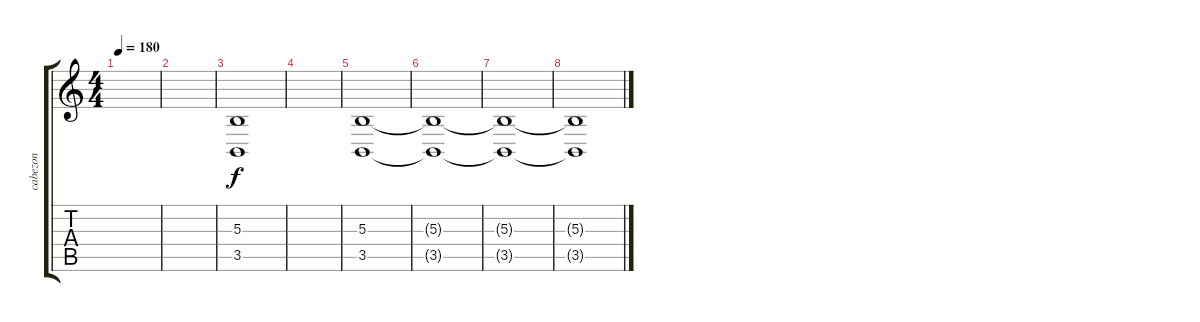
\track ("cabezon" "cabezon") {instrument stringensemble2}
\staff {score tabs}
\tuning (Eb4 Bb3 Gb3 Db3 Ab2 Eb2) {hide}
\ts (4 4)
\tempo 180
\clef g2
\ks c
|
|
(5.3{t} 3.5{t}).1{instrument synthstrings2} |
|
(5.3 3.5).1 |
(5.3{t} 3.5{t}).1 |
(5.3{t} 3.5{t}).1 |
(5.3{t} 3.5{t}).1
